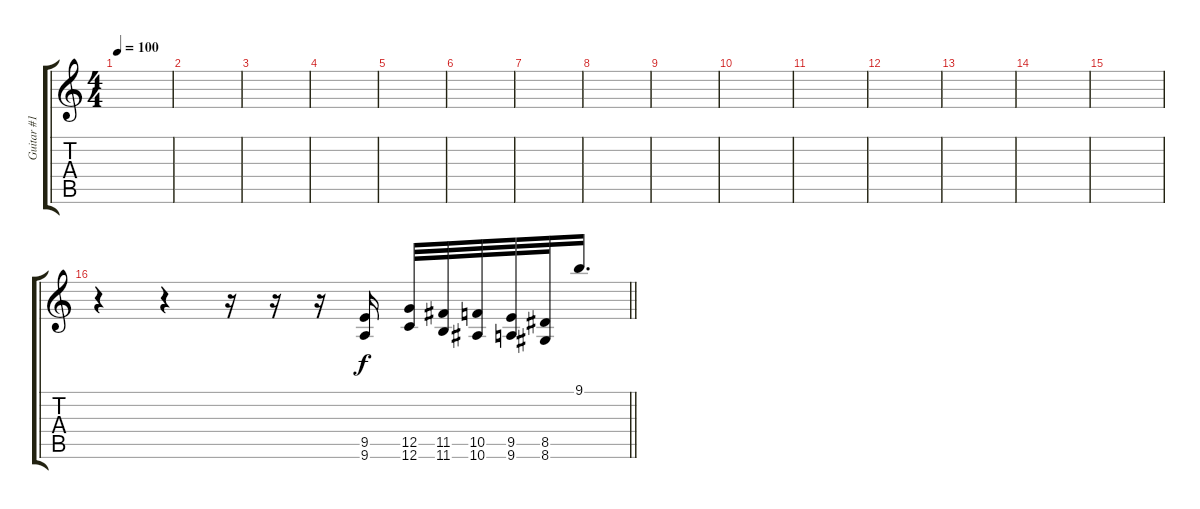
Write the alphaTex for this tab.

\track ("Guitar #1" "Guitar #1") {instrument distortionguitar}
\staff {score tabs}
\tuning (D4 A3 F3 C3 G2 C2) {hide}
\ts (4 4)
\tempo 100
\clef g2
\ks c
|
|
|
|
|
|
|
|
|
|
|
|
|
|
|
\barLineRight lightlight
r.4{volume 16} r.4 r.16 r.16 r.16 (9.5 9.6).16{volume 16} (12.5 12.6).32 (11.5 11.6).32 (10.5 10.6).32 (9.5 9.6).32 (8.5 8.6).32 9.1.16{d}
